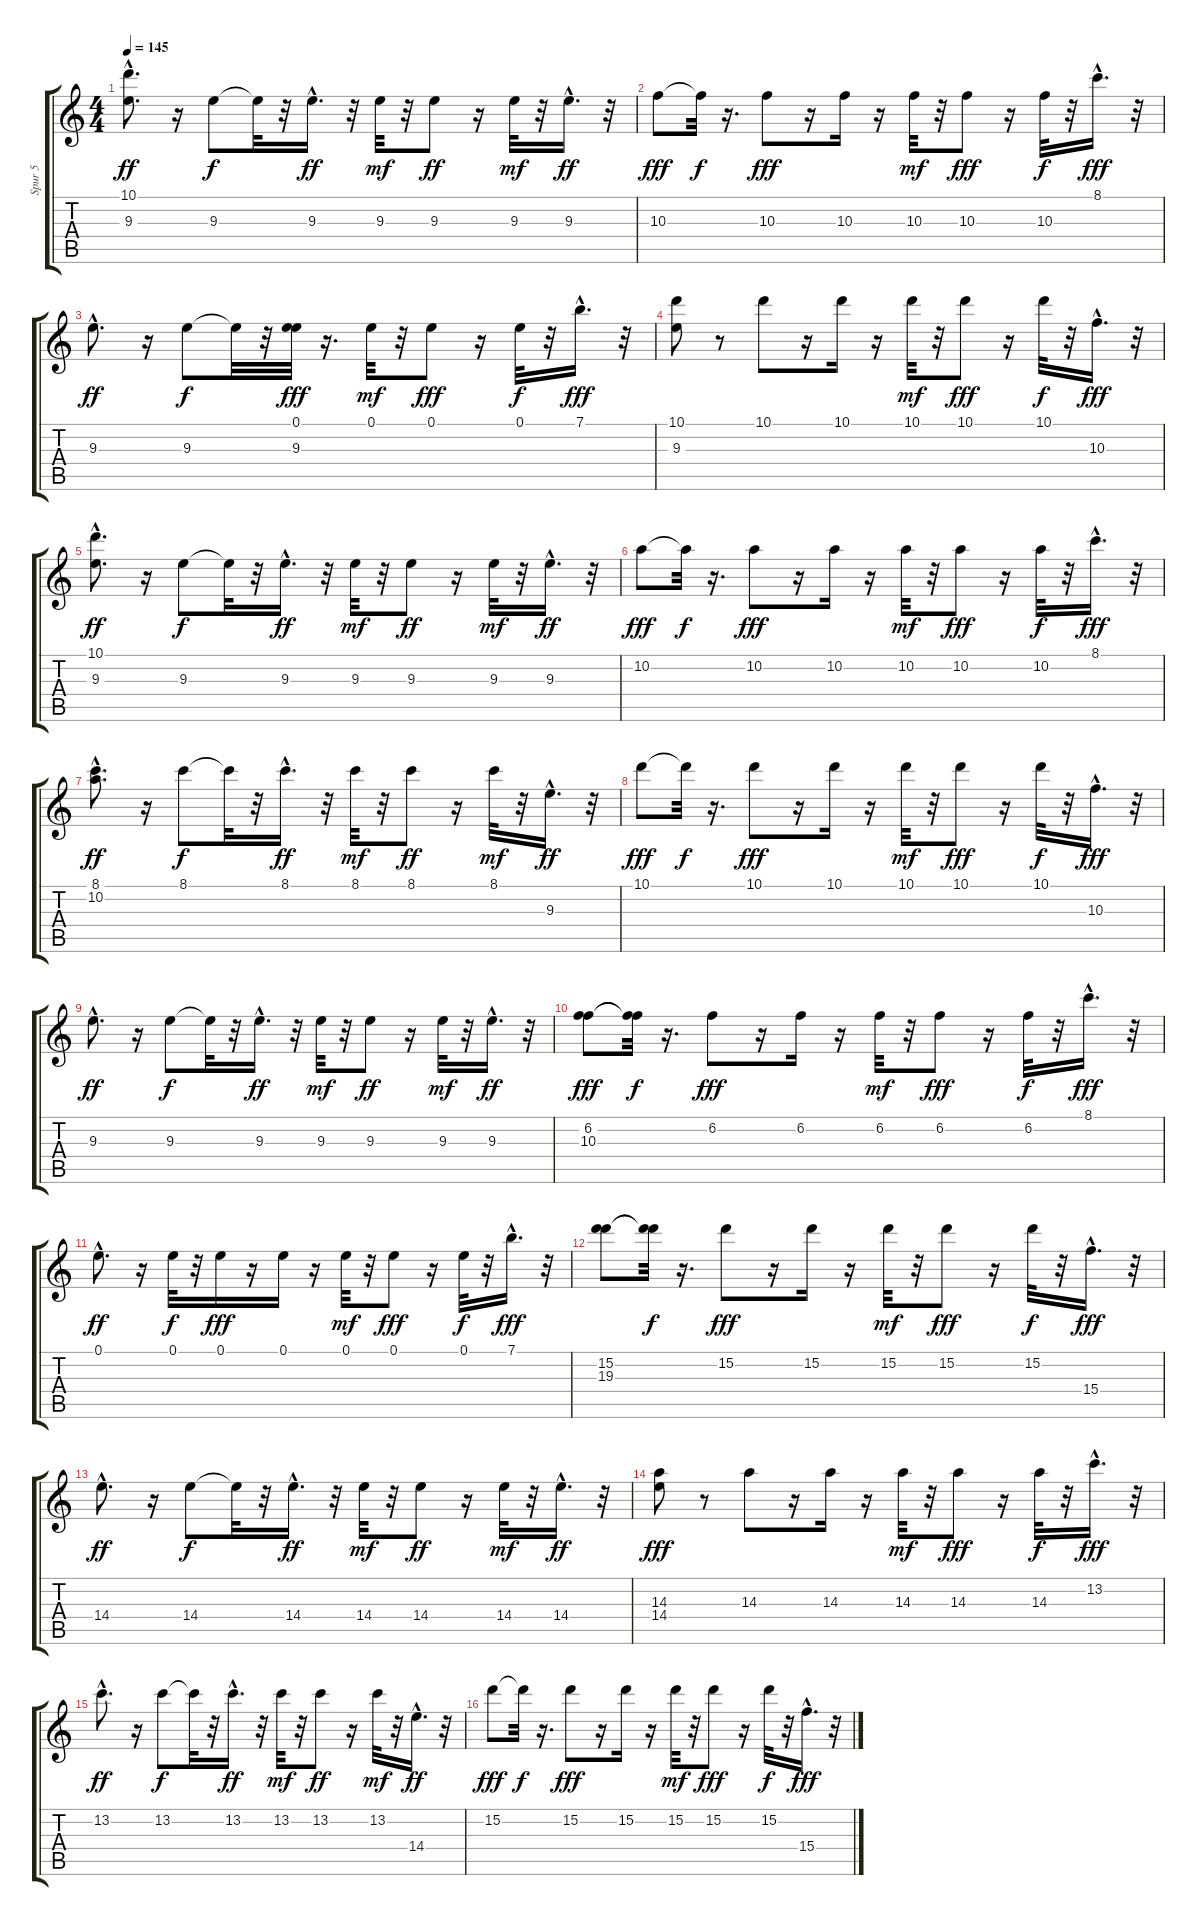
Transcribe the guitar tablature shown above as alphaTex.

\track ("Spur 5" "Spur 5") {instrument electricbassfinger}
\staff {score tabs}
\tuning (E4 B3 G3 D3 A2 E2) {hide}
\ts (4 4)
\tempo 145
\clef g2
\ks c
(10.1 9.3{hac}).8{d dy ff} r.16 9.3.8{dy f} 9.3{t}.32 r.32 9.3{hac}.16{d dy ff} r.32 9.3.32{dy mf} r.32 9.3.8{dy ff} r.16 9.3.32{dy mf} r.32 9.3{hac}.16{d dy ff} r.32 |
10.3.8{dy fff} 10.3{t}.32{dy f} r.16{d} 10.3.8{dy fff} r.16 10.3.16 r.16 10.3.32{dy mf} r.32 10.3.8{dy fff} r.16 10.3.32{dy f} r.32 8.1{hac}.16{d dy fff} r.32 |
9.3{hac}.8{d dy ff} r.16 9.3.8{dy f} 9.3{t}.32 r.32 (0.1 9.3).32{dy fff} r.16{d} 0.1.32{dy mf} r.32 0.1.8{dy fff} r.16 0.1.32{dy f} r.32 7.1{hac}.16{d dy fff} r.32 |
(10.1 9.3).8 r.8 10.1.8 r.16 10.1.16 r.16 10.1.32{dy mf} r.32 10.1.8{dy fff} r.16 10.1.32{dy f} r.32 10.3{hac}.16{d dy fff} r.32 |
(10.1 9.3{hac}).8{d dy ff} r.16 9.3.8{dy f} 9.3{t}.32 r.32 9.3{hac}.16{d dy ff} r.32 9.3.32{dy mf} r.32 9.3.8{dy ff} r.16 9.3.32{dy mf} r.32 9.3{hac}.16{d dy ff} r.32 |
10.2.8{dy fff} 10.2{t}.32{dy f} r.16{d} 10.2.8{dy fff} r.16 10.2.16 r.16 10.2.32{dy mf} r.32 10.2.8{dy fff} r.16 10.2.32{dy f} r.32 8.1{hac}.16{d dy fff} r.32 |
(8.1{hac} 10.2).8{d dy ff} r.16 8.1.8{dy f} 8.1{t}.32 r.32 8.1{hac}.16{d dy ff} r.32 8.1.32{dy mf} r.32 8.1.8{dy ff} r.16 8.1.32{dy mf} r.32 9.3{hac}.16{d dy ff} r.32 |
10.1.8{dy fff} 10.1{t}.32{dy f} r.16{d} 10.1.8{dy fff} r.16 10.1.16 r.16 10.1.32{dy mf} r.32 10.1.8{dy fff} r.16 10.1.32{dy f} r.32 10.3{hac}.16{d dy fff} r.32 |
9.3{hac}.8{d dy ff} r.16 9.3.8{dy f} 9.3{t}.32 r.32 9.3{hac}.16{d dy ff} r.32 9.3.32{dy mf} r.32 9.3.8{dy ff} r.16 9.3.32{dy mf} r.32 9.3{hac}.16{d dy ff} r.32 |
(6.2 10.3).8{dy fff} (6.2{t} 10.3{t}).32{dy f} r.16{d} 6.2.8{dy fff} r.16 6.2.16 r.16 6.2.32{dy mf} r.32 6.2.8{dy fff} r.16 6.2.32{dy f} r.32 8.1{hac}.16{d dy fff} r.32 |
0.1{hac}.8{d dy ff} r.16 0.1.32{dy f} r.32 0.1.16{dy fff} r.16 0.1.16 r.16 0.1.32{dy mf} r.32 0.1.8{dy fff} r.16 0.1.32{dy f} r.32 7.1{hac}.16{d dy fff} r.32 |
(15.2 19.3).8 (15.2{t} 19.3{t}).32{dy f} r.16{d} 15.2.8{dy fff} r.16 15.2.16 r.16 15.2.32{dy mf} r.32 15.2.8{dy fff} r.16 15.2.32{dy f} r.32 15.4{hac}.16{d dy fff} r.32 |
14.4{hac}.8{d dy ff} r.16 14.4.8{dy f} 14.4{t}.32 r.32 14.4{hac}.16{d dy ff} r.32 14.4.32{dy mf} r.32 14.4.8{dy ff} r.16 14.4.32{dy mf} r.32 14.4{hac}.16{d dy ff} r.32 |
(14.3 14.4).8{dy fff} r.8 14.3.8 r.16 14.3.16 r.16 14.3.32{dy mf} r.32 14.3.8{dy fff} r.16 14.3.32{dy f} r.32 13.2{hac}.16{d dy fff} r.32 |
13.2{hac}.8{d dy ff} r.16 13.2.8{dy f} 13.2{t}.32 r.32 13.2{hac}.16{d dy ff} r.32 13.2.32{dy mf} r.32 13.2.8{dy ff} r.16 13.2.32{dy mf} r.32 14.4{hac}.16{d dy ff} r.32 |
15.2.8{dy fff} 15.2{t}.32{dy f} r.16{d} 15.2.8{dy fff} r.16 15.2.16 r.16 15.2.32{dy mf} r.32 15.2.8{dy fff} r.16 15.2.32{dy f} r.32 15.4{hac}.16{d dy fff} r.32
